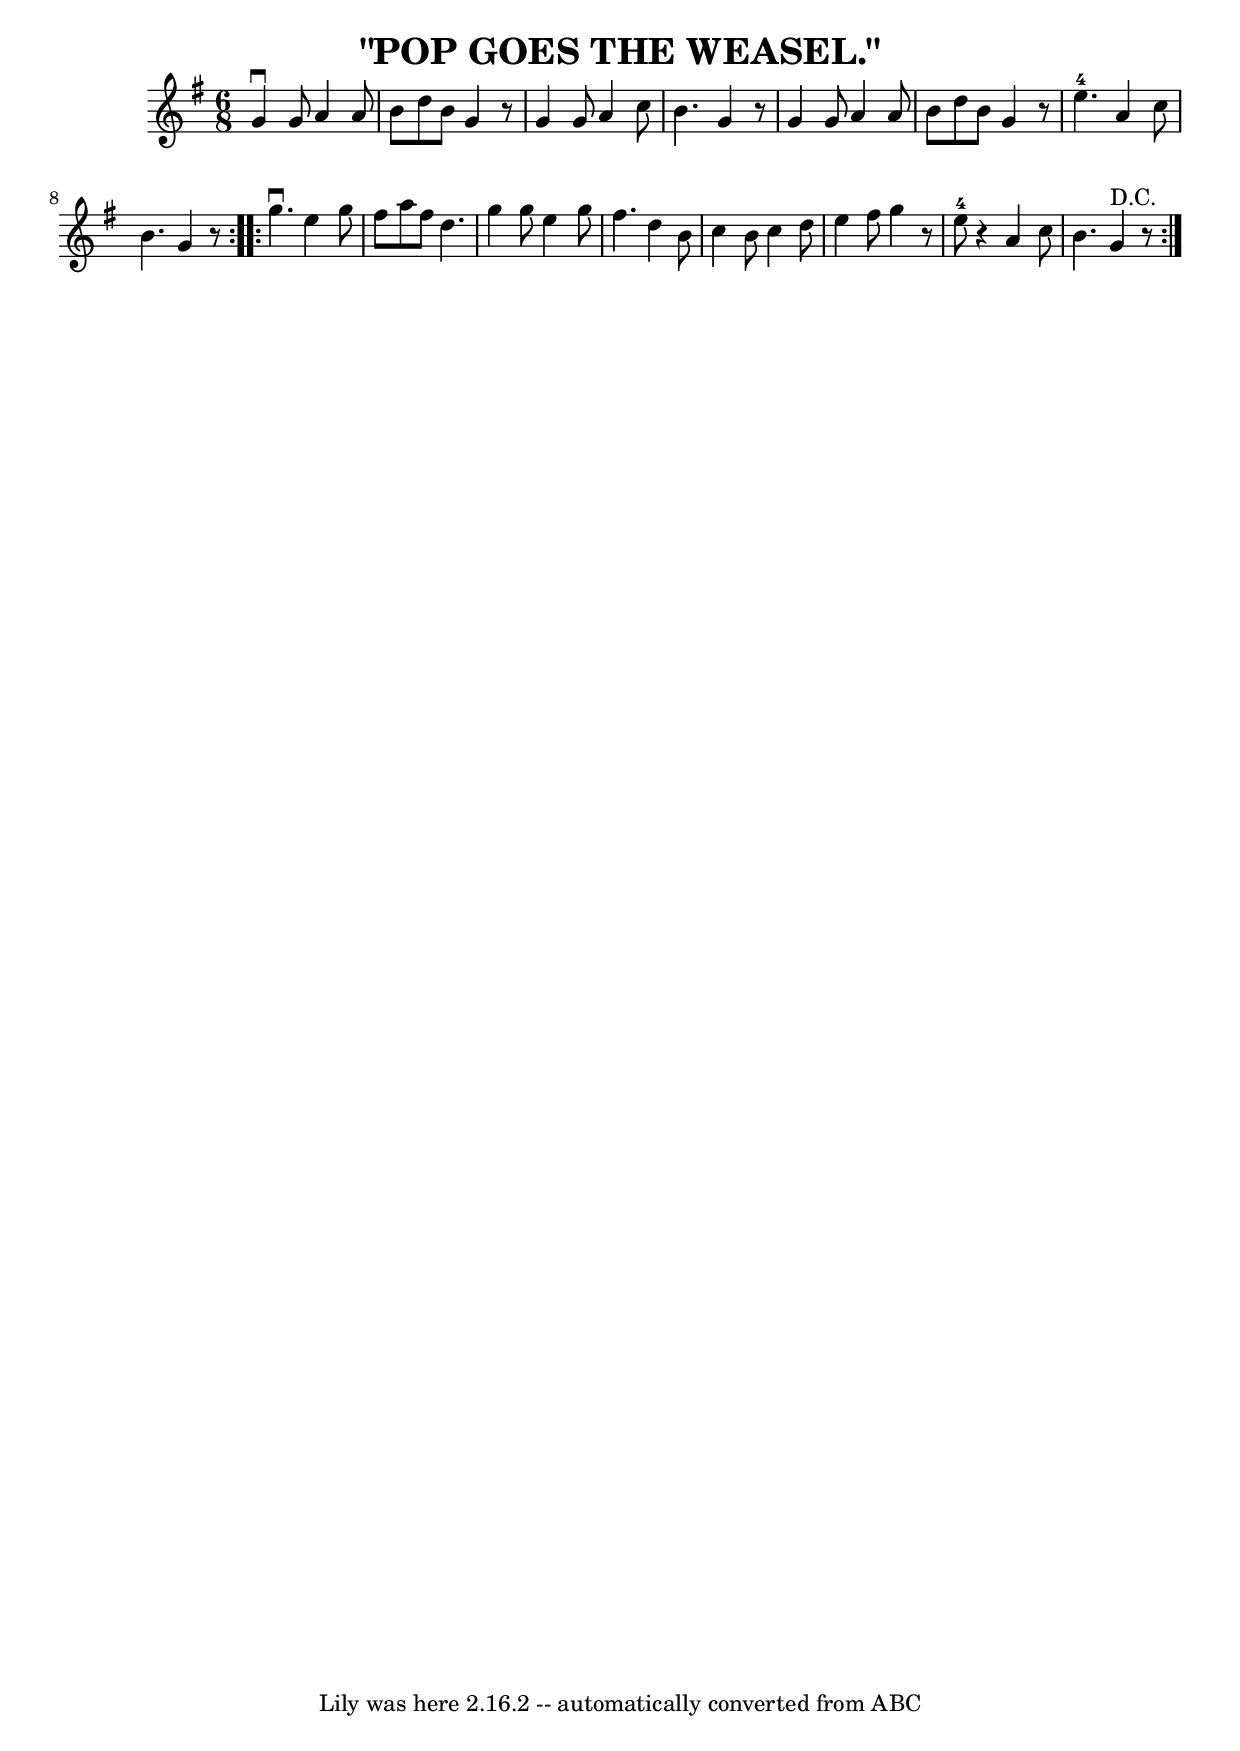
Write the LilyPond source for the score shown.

\version "2.16.2"
\include "Mammoth.ily"
\header {
  %% book = "Coles pg. 24.6"
  crossRefNumber = "22"
  footnotes = "\\\\POP GOES THE WEASEL -- First couple down the outside, back.  Down the\\\\centre, back. Three hands half round with second lady; first couple\\\\raise hands, second lady pops under to place.  First couple, three\\\\hands half round with second gent; first couple raise hands, second\\\\gent pops under to place."
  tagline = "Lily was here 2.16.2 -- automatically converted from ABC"
  title = "\"POP GOES THE WEASEL.\""

}
voicedefault =  {



  \repeat volta 2 {

    \time 6/8 
    \key g \major
 g'4^\downbow g'8 a'4 a'8  |
    b'8    
    d''8 b'8 g'4    r8 |
    g'4 g'8 a'4 c''8  |
    b'4.  
    g'4    r8 |
    g'4 g'8 a'4 a'8  |
    b'8 d''8 b'8  
    g'4    r8 |
    e''4.-4 a'4 c''8  |
    b'4. g'4    r8 
  } 
  
  \repeat volta 2 {
    g''4.^\downbow e''4 g''8  |
    fis''8    
    a''8 fis''8 d''4.  |
    g''4 g''8 e''4 g''8  |
    
    fis''4. d''4 b'8  |
    c''4 b'8 c''4 d''8  |
    e''4 
    fis''8 g''4    r8 |
    e''8-4   r4 a'4 c''8  |
    b'4.  
    g'4^"D.C."   r8 
  }   

}

\score{
  <<

    \context Staff="default"
    {
      \voicedefault 
      
    }

  >>
  \layout {
    
  }
  \midi {
  }

}
